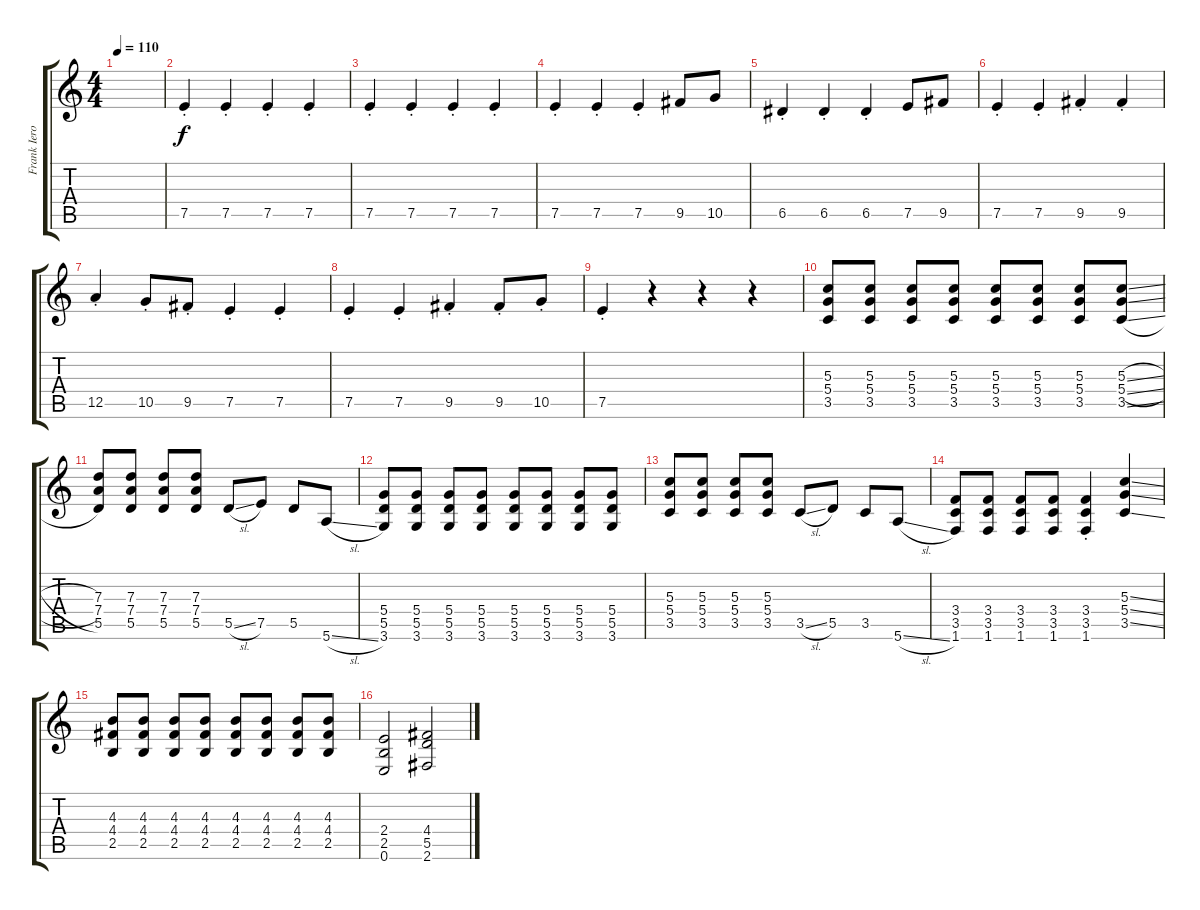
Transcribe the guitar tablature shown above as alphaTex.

\track ("Frank Iero [Rhythm Guitar]" "Frank Iero") {instrument overdrivenguitar}
\staff {score tabs}
\tuning (E4 B3 G3 D3 A2 E2) {hide}
\ts (4 4)
\tempo 110
\clef g2
\ks c
|
7.5{st}.4{instrument electricguitarjazz} 7.5{st}.4 7.5{st}.4 7.5{st}.4 |
7.5{st}.4 7.5{st}.4 7.5{st}.4 7.5{st}.4 |
7.5{st}.4 7.5{st}.4 7.5{st}.4 9.5.8 10.5.8 |
6.5{st}.4 6.5{st}.4 6.5{st}.4 7.5.8 9.5.8 |
7.5{st}.4 7.5{st}.4 9.5{st}.4 9.5{st}.4 |
12.5{st}.4 10.5{st}.8 9.5{st}.8 7.5{st}.4 7.5{st}.4 |
7.5{st}.4 7.5{st}.4 9.5{st}.4 9.5{st}.8 10.5{st}.8 |
7.5{st}.4 r.4 r.4 r.4 |
(5.3 5.4 3.5).8{instrument distortionguitar} (5.3 5.4 3.5).8 (5.3 5.4 3.5).8 (5.3 5.4 3.5).8 (5.3 5.4 3.5).8 (5.3 5.4 3.5).8 (5.3 5.4 3.5).8 (5.3{sl} 5.4{sl} 3.5{sl}).8 |
(7.3 7.4 5.5).8 (7.3 7.4 5.5).8 (7.3 7.4 5.5).8 (7.3 7.4 5.5).8 5.5{sl}.8 7.5.8 5.5.8 5.6{sl}.8 |
(5.4 5.5 3.6).8 (5.4 5.5 3.6).8 (5.4 5.5 3.6).8 (5.4 5.5 3.6).8 (5.4 5.5 3.6).8 (5.4 5.5 3.6).8 (5.4 5.5 3.6).8 (5.4 5.5 3.6).8 |
(5.3 5.4 3.5).8{instrument distortionguitar} (5.3 5.4 3.5).8 (5.3 5.4 3.5).8 (5.3 5.4 3.5).8 3.5{sl}.8 5.5.8 3.5.8 5.6{sl}.8 |
(3.4 3.5 1.6).8 (3.4 3.5 1.6).8 (3.4 3.5 1.6).8 (3.4 3.5 1.6).8 (3.4{st} 3.5{st} 1.6{st}).4 (5.3{ss} 5.4{ss} 3.5{ss}).4 |
(4.3 4.4 2.5).8 (4.3 4.4 2.5).8 (4.3 4.4 2.5).8 (4.3 4.4 2.5).8 (4.3 4.4 2.5).8 (4.3 4.4 2.5).8 (4.3 4.4 2.5).8 (4.3 4.4 2.5).8 |
(2.4 2.5 0.6).2{volume 16} (4.4 5.5 2.6).2
